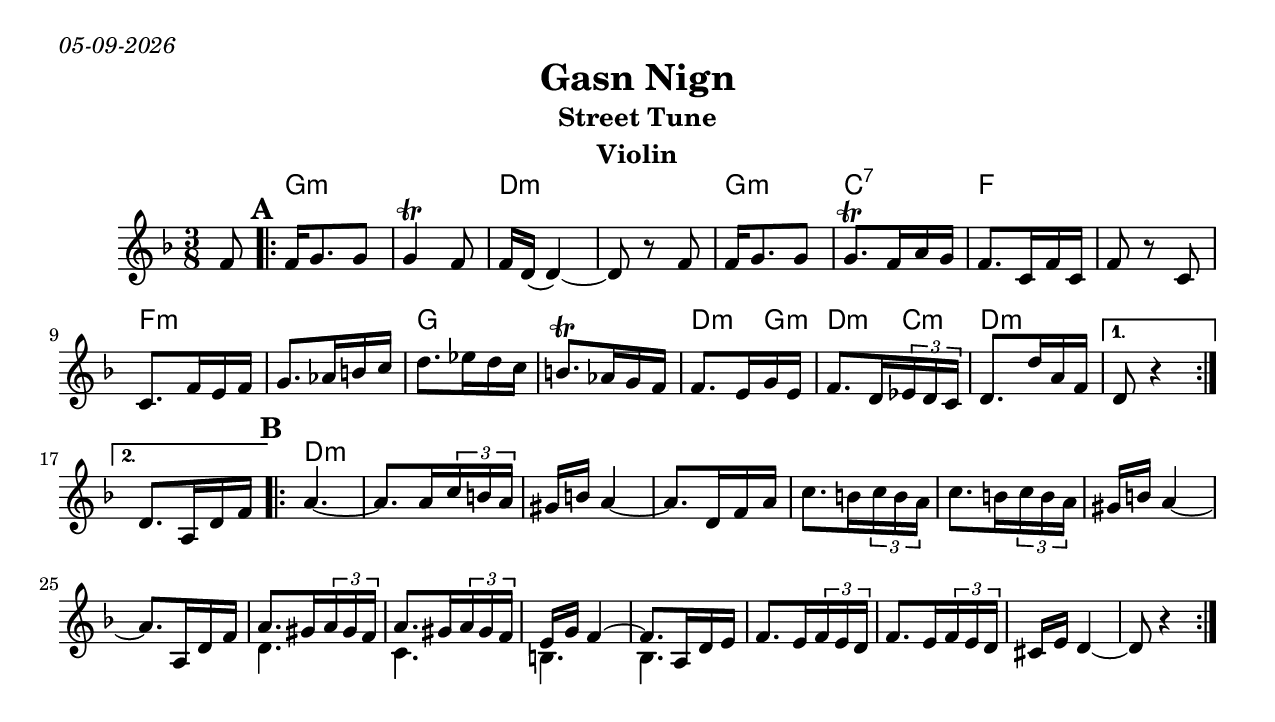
\version "2.18.0"
\include "english.ly"
\paper{
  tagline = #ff
  print-all-headers = ##t
  #(set-paper-size "letter")
}
date = #(strftime "%d-%m-%Y" (localtime (current-time)))

\markup{ \italic{ \date }  }

%\markup{ Got something to say? }

global = {
  \clef treble
  \key d \minor
  \time 3/8
  \set Score.markFormatter = #format-mark-box-alphabet
}

%#################################### Melody ########################
%melody =  \transpose c d \relative c' {  %transpose for clarinet
melody = \relative c' {
  \global
  \partial 8 f8  %lead in notes

  \repeat volta 2{
    \mark \default
    f16 g8. g8|
    g4 \trill f8
    f16 d(d4)~
    d8 r f

    f16 g8. g8
    g8. \trill f16 a g
    f8. c16 f c|
    f8 r c

    c8.f16 e f
    g8. af16 b c
    d8. ef16 d c
    b8. \trill af16 g f|

    f8. e16 g e|

    %f8. e16 g e
    f8. d16 \tuplet 3/2{ef d c}
    d8. d'16 a f|

  }

  \alternative {
    {d8 r4 }
    {d8. a16 d f}

  }

  \repeat volta 2{
    \mark \default
    a4.~
    a8. a 16 \tuplet 3/2{c b a}
    gs16 b a4~
    a8. d,16 f a

    c8. b16 \tuplet 3/2{c b a}
    c8. b16 \tuplet 3/2{c b a}
    gs16 b a4~
    a8. a,16 d f

    <<
      {
    a8. gs16 \tuplet 3/2{a gs f}
    a8. gs16 \tuplet 3/2{a gs f}
    e16 g f4~
    f8.a,16 d e|
      }
    \\
    {d4. c4. b4. bf4.}
    >>

    f'8. e16 \tuplet 3/2{f e d}|
    f8. e16 \tuplet 3/2{f e d}|
    cs16 e d4~
    d8 r4

  }

}
%################################# Lyrics #####################
%\addlyrics{ \set stanza = #"1. " }
%################################# Chords #######################
harmonies = \chordmode {
  s8
  g8*6:m
  d8*6:m
  g8*3:m
  c8*3:7
  f8*6
  f8*6:m
  g8*6
  d8*2:m g8:m
  d8*2:m c8:m
  d8*9:m
  %b
   d8*3:m
  %{ old b chords
  d8*12:m
  c8*6:m
  d8*12:m
  g8*3:m
  d8*3:m
  f8*6:m
  d8*6:m
    %}
}

\score {
  <<
    \new ChordNames {
      \set chordChanges = ##f
      \harmonies
    }
    \new Staff   \melody
   % \new Staff \transpose c c'\melody
  >>
  \header{
    title= "Gasn Nign"
    subtitle="Street Tune"
    composer= ""
    instrument = "Violin"
    arranger= ""
  }
  \midi{\tempo 4 = 120}
  \layout{indent = 1.0\cm}
}
%{
% more verses:
\markup{}
\markup {
  \fill-line {
    \hspace #0.1 % distance from left margin
    \column {
      \line { "1."
	\column {
	  ""
	}
      }
      \hspace #0.2 % vertical distance between verses
      \line { "2."
	\column {
	 ""
	}
      }
    }
    \hspace #0.1  % horiz. distance between columns
    \column {
      \line { "3."
	\column {
	  ""
	}
      }
      \hspace #0.2 % distance between verses
      \line { "4."
	\column {
	 ""
	}
      }
    }
    \hspace #0.1 % distance to right margin
  }
}

%}
